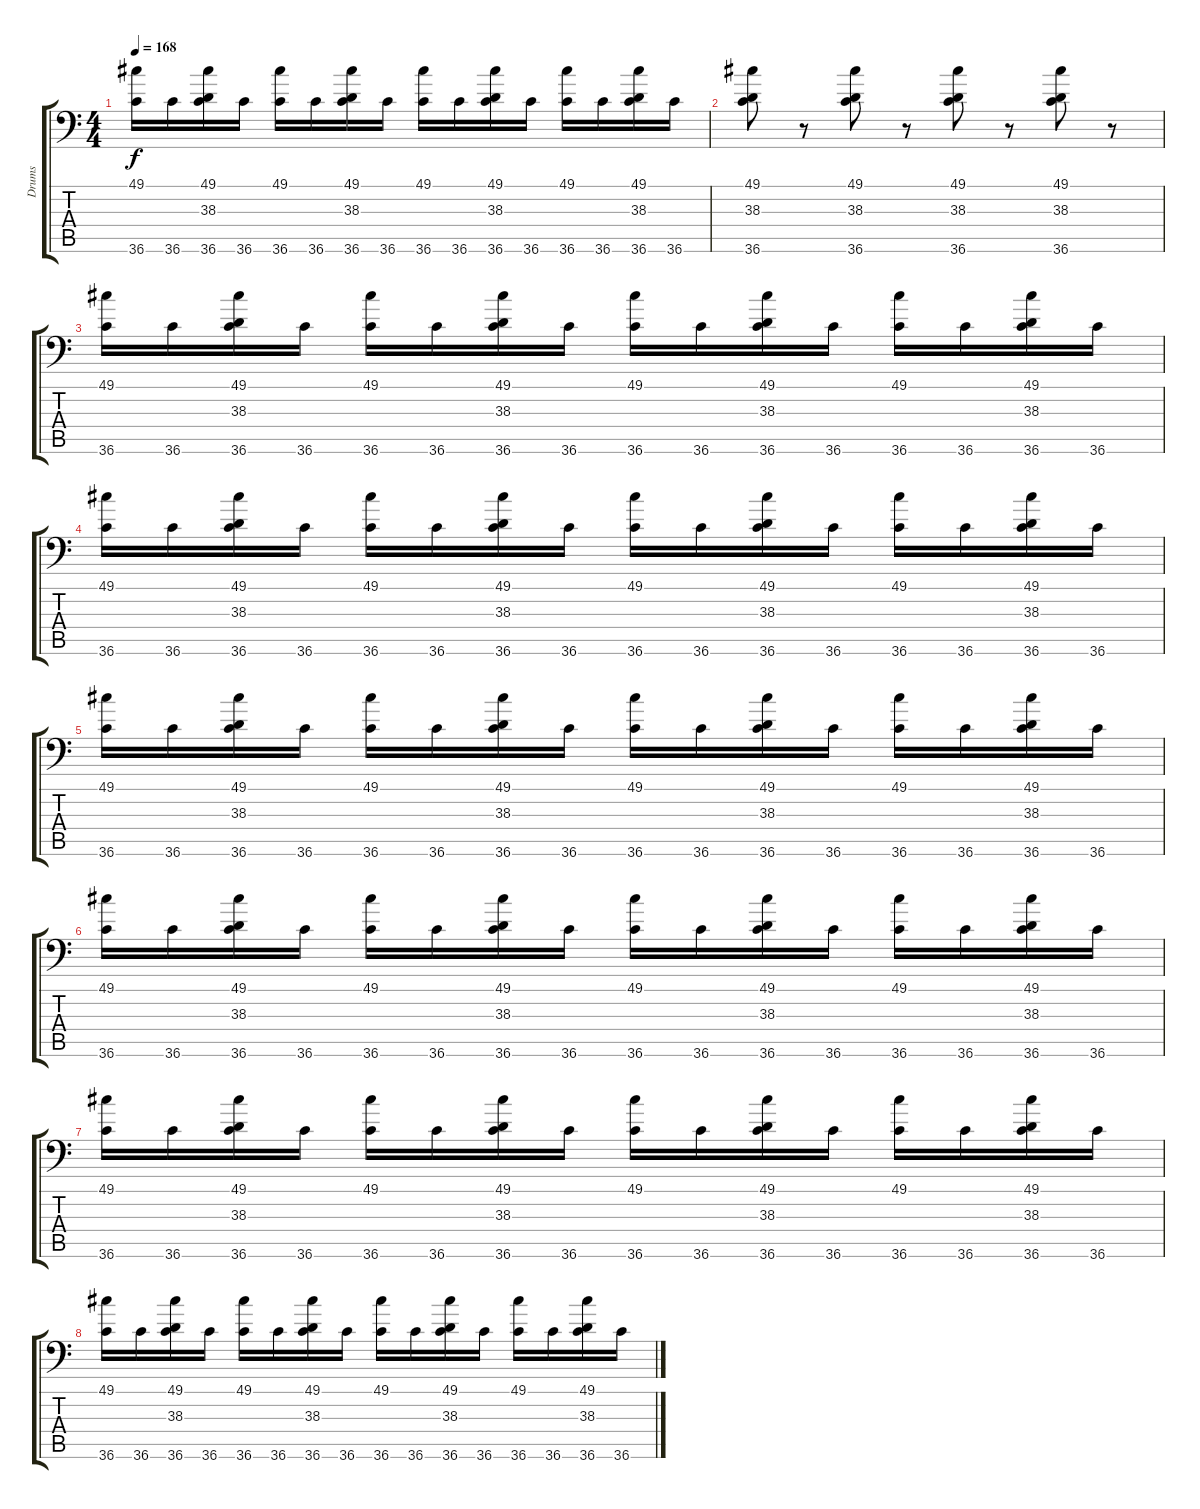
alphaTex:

\track ("Drums" "Drums") {instrument acousticgrandpiano}
\staff {score tabs}
\tuning (C-1 C-1 C-1 C-1 C-1 C-1) {hide}
\ts (4 4)
\tempo 168
\clef f4
\ks c
(49.1 36.6).16{dy f} 36.6.16 (49.1 38.3 36.6).16 36.6.16 (49.1 36.6).16 36.6.16 (49.1 38.3 36.6).16 36.6.16 (49.1 36.6).16 36.6.16 (49.1 38.3 36.6).16 36.6.16 (49.1 36.6).16 36.6.16 (49.1 38.3 36.6).16 36.6.16 |
(49.1 38.3 36.6).8 r.8 (49.1 38.3 36.6).8 r.8 (49.1 38.3 36.6).8 r.8 (49.1 38.3 36.6).8 r.8 |
(49.1 36.6).16 36.6.16 (49.1 38.3 36.6).16 36.6.16 (49.1 36.6).16 36.6.16 (49.1 38.3 36.6).16 36.6.16 (49.1 36.6).16 36.6.16 (49.1 38.3 36.6).16 36.6.16 (49.1 36.6).16 36.6.16 (49.1 38.3 36.6).16 36.6.16 |
(49.1 36.6).16 36.6.16 (49.1 38.3 36.6).16 36.6.16 (49.1 36.6).16 36.6.16 (49.1 38.3 36.6).16 36.6.16 (49.1 36.6).16 36.6.16 (49.1 38.3 36.6).16 36.6.16 (49.1 36.6).16 36.6.16 (49.1 38.3 36.6).16 36.6.16 |
(49.1 36.6).16 36.6.16 (49.1 38.3 36.6).16 36.6.16 (49.1 36.6).16 36.6.16 (49.1 38.3 36.6).16 36.6.16 (49.1 36.6).16 36.6.16 (49.1 38.3 36.6).16 36.6.16 (49.1 36.6).16 36.6.16 (49.1 38.3 36.6).16 36.6.16 |
(49.1 36.6).16 36.6.16 (49.1 38.3 36.6).16 36.6.16 (49.1 36.6).16 36.6.16 (49.1 38.3 36.6).16 36.6.16 (49.1 36.6).16 36.6.16 (49.1 38.3 36.6).16 36.6.16 (49.1 36.6).16 36.6.16 (49.1 38.3 36.6).16 36.6.16 |
(49.1 36.6).16 36.6.16 (49.1 38.3 36.6).16 36.6.16 (49.1 36.6).16 36.6.16 (49.1 38.3 36.6).16 36.6.16 (49.1 36.6).16 36.6.16 (49.1 38.3 36.6).16 36.6.16 (49.1 36.6).16 36.6.16 (49.1 38.3 36.6).16 36.6.16 |
(49.1 36.6).16 36.6.16 (49.1 38.3 36.6).16 36.6.16 (49.1 36.6).16 36.6.16 (49.1 38.3 36.6).16 36.6.16 (49.1 36.6).16 36.6.16 (49.1 38.3 36.6).16 36.6.16 (49.1 36.6).16 36.6.16 (49.1 38.3 36.6).16 36.6.16
